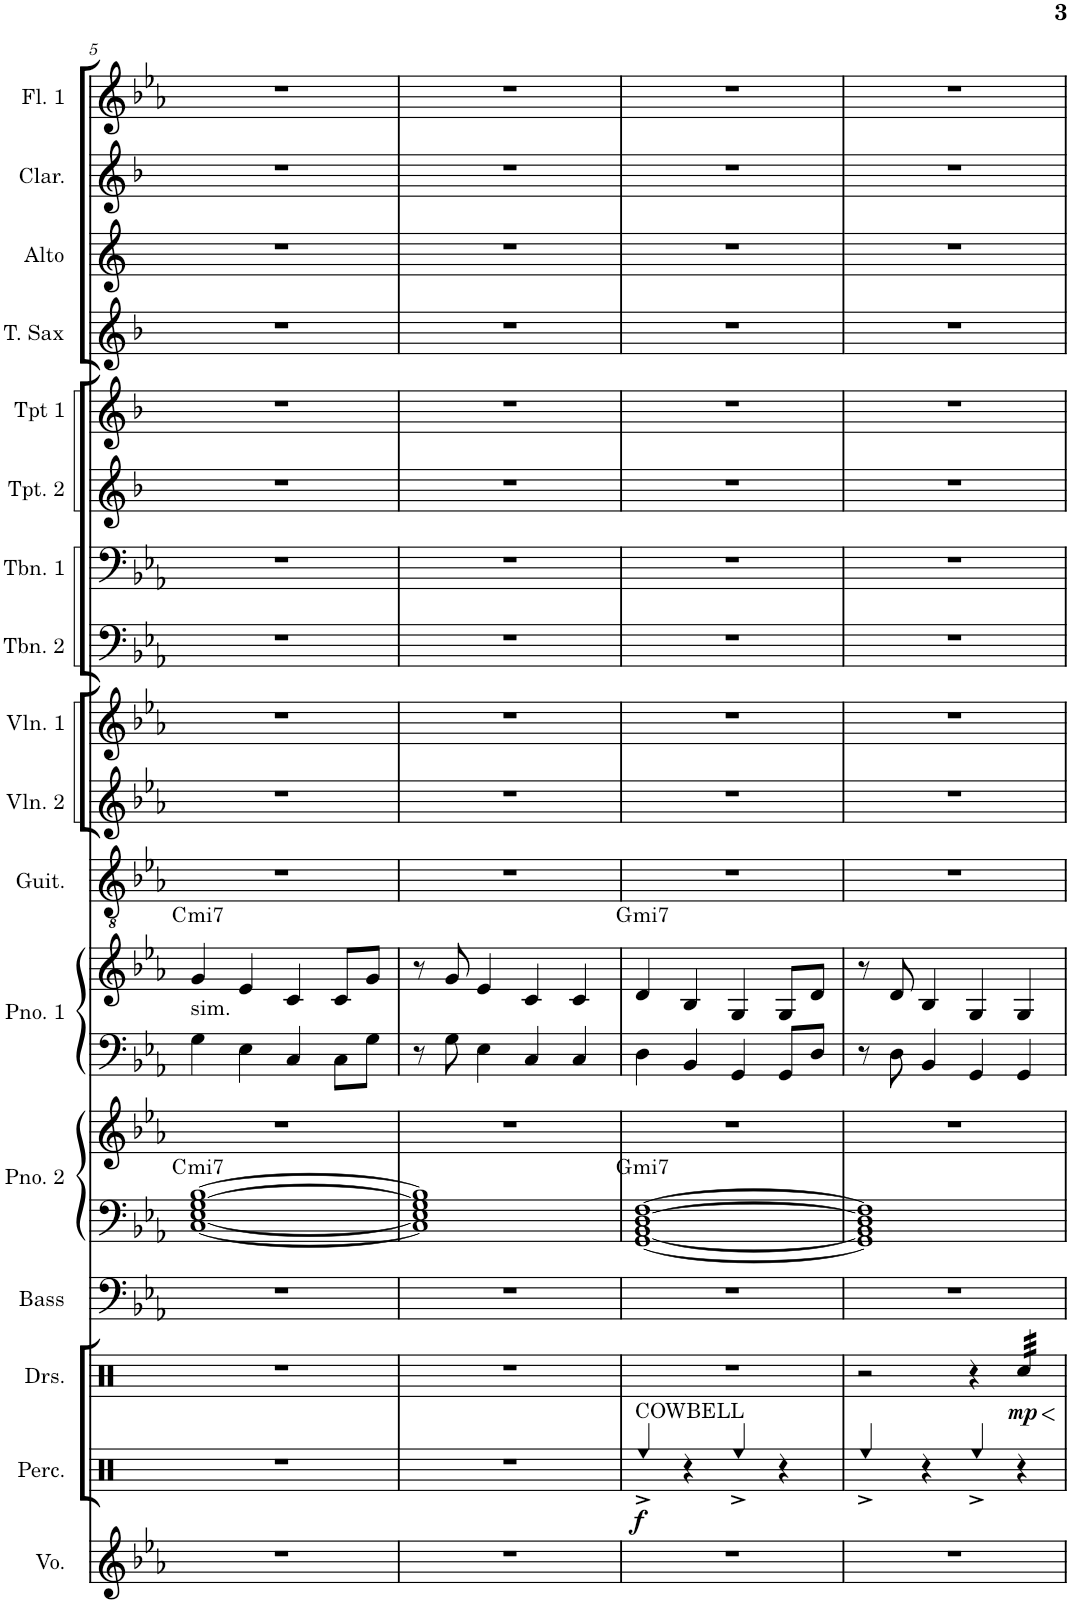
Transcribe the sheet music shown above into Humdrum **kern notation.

**kern	**kern	**dynam	**kern	**dynam	**kern	**kern	**kern	**harte	**kern	**kern	**harte	**kern	**kern	**kern	**kern	**kern	**kern	**kern	**kern	**kern	**kern	**kern
*part17	*part16	*part16	*part15	*part15	*part14	*part13	*part13	*part13	*part12	*part12	*part12	*part11	*part10	*part9	*part8	*part7	*part6	*part5	*part4	*part3	*part2	*part1
*staff19	*staff18	*staff18	*staff17	*staff17	*staff16	*staff15	*staff14	*	*staff13	*staff12	*	*staff11	*staff10	*staff9	*staff8	*staff7	*staff6	*staff5	*staff4	*staff3	*staff2	*staff1
*I"Voice	*I"Percussion	*	*I"Drumset	*	*I"Bass	*I"Piano 2	*	*	*I"Piano 1	*	*	*I"Guitar	*I"Violin 2	*I"Violin 1	*I"Trombone 2	*I"Trombone 1	*I"Trumpet 2	*I"Trumpet 1	*I"Tenor Sax	*I"Alto Sax (Doubles Flute)	*I"Clarinet	*I"Flute
*I'Vo.	*I'Perc.	*	*I'Drs.	*	*I'Bass	*I'Pno. 2	*	*	*I'Pno. 1	*	*	*I'Guit.	*I'Vln. 2	*I'Vln. 1	*I'Tbn. 2	*I'Tbn. 1	*I'Tpt. 2	*I'Tpt 1	*I'T. Sax	*I'Alto	*I'Clar.	*I'Fl. 1
!!LO:PB:g=z
*clefG2	*clefX	*	*clefX	*	*clefF4	*clefF4	*clefG2	*	*clefF4	*clefG2	*	*clefGv2	*clefG2	*clefG2	*clefF4	*clefF4	*clefG2	*clefG2	*clefG2	*clefG2	*clefG2	*clefG2
*	*	*	*	*	*Trd7c12	*	*	*	*	*	*	*	*	*	*	*	*Trd1c2	*Trd1c2	*Trd8c14	*Trd5c9	*Trd1c2	*
*k[b-e-a-]	*k[]	*	*k[]	*	*k[b-e-a-]	*k[b-e-a-]	*k[b-e-a-]	*	*k[b-e-a-]	*k[b-e-a-]	*	*k[b-e-a-]	*k[b-e-a-]	*k[b-e-a-]	*k[b-e-a-]	*k[b-e-a-]	*k[b-]	*k[b-]	*k[b-]	*k[]	*k[b-]	*k[b-e-a-]
*M2/2	*M2/2	*	*M2/2	*	*M2/2	*M2/2	*M2/2	*	*M2/2	*M2/2	*	*M2/2	*M2/2	*M2/2	*M2/2	*M2/2	*M2/2	*M2/2	*M2/2	*M2/2	*M2/2	*M2/2
*met(c|)	*met(c|)	*	*met(c|)	*	*met(c|)	*met(c|)	*met(c|)	*	*met(c|)	*met(c|)	*	*met(c|)	*met(c|)	*met(c|)	*met(c|)	*met(c|)	*met(c|)	*met(c|)	*met(c|)	*met(c|)	*met(c|)	*met(c|)
=5	=5	=5	=5	=5	=5	=5	=5	=5	=5	=5	=5	=5	=5	=5	=5	=5	=5	=5	=5	=5	=5	=5
!	!	!	!	!	!	!	!	!LO:H:kt=mi7	!	!LO:TX:b:t=sim.	!LO:H:kt=mi7	!	!	!	!	!	!	!	!	!	!	!
1r	1r	.	1r	.	1r	[1C [1E- [1G [1B-	1r	C:min7	4G\	4g/	C:min7	1r	1r	1r	1r	1r	1r	1r	1r	1r	1r	1r
.	.	.	.	.	.	.	.	.	4E-\	4e-/	.	.	.	.	.	.	.	.	.	.	.	.
.	.	.	.	.	.	.	.	.	4C/	4c/	.	.	.	.	.	.	.	.	.	.	.	.
.	.	.	.	.	.	.	.	.	8C\L	8c/L	.	.	.	.	.	.	.	.	.	.	.	.
.	.	.	.	.	.	.	.	.	8G\J	8g/J	.	.	.	.	.	.	.	.	.	.	.	.
=6	=6	=6	=6	=6	=6	=6	=6	=6	=6	=6	=6	=6	=6	=6	=6	=6	=6	=6	=6	=6	=6	=6
1r	1r	.	1r	.	1r	1C] 1E-] 1G] 1B-]	1r	.	8r	8r	.	1r	1r	1r	1r	1r	1r	1r	1r	1r	1r	1r
.	.	.	.	.	.	.	.	.	8G\	8g/	.	.	.	.	.	.	.	.	.	.	.	.
.	.	.	.	.	.	.	.	.	4E-\	4e-/	.	.	.	.	.	.	.	.	.	.	.	.
.	.	.	.	.	.	.	.	.	4C/	4c/	.	.	.	.	.	.	.	.	.	.	.	.
.	.	.	.	.	.	.	.	.	4C/	4c/	.	.	.	.	.	.	.	.	.	.	.	.
=7	=7	=7	=7	=7	=7	=7	=7	=7	=7	=7	=7	=7	=7	=7	=7	=7	=7	=7	=7	=7	=7	=7
!	!LO:TX:a:t=COWBELL	!	!	!	!	!	!	!	!	!	!	!	!	!	!	!	!	!	!	!	!	!
!	!	!LO:DY:b	!	!	!	!	!	!LO:H:kt=mi7	!	!	!LO:H:kt=mi7	!	!	!	!	!	!	!	!	!	!	!
1r	4Ree^/	f	1r	.	1r	[1GG [1BB- [1D [1F	1r	G:min7	4D\	4d/	G:min7	1r	1r	1r	1r	1r	1r	1r	1r	1r	1r	1r
.	4r	.	.	.	.	.	.	.	4BB-/	4B-/	.	.	.	.	.	.	.	.	.	.	.	.
.	4Ree^/	.	.	.	.	.	.	.	4GG/	4G/	.	.	.	.	.	.	.	.	.	.	.	.
.	4r	.	.	.	.	.	.	.	8GG/L	8G/L	.	.	.	.	.	.	.	.	.	.	.	.
.	.	.	.	.	.	.	.	.	8D/J	8d/J	.	.	.	.	.	.	.	.	.	.	.	.
=8	=8	=8	=8	=8	=8	=8	=8	=8	=8	=8	=8	=8	=8	=8	=8	=8	=8	=8	=8	=8	=8	=8
1r	4Ree^/	.	2r	.	1r	1GG] 1BB-] 1D] 1F]	1r	.	8r	8r	.	1r	1r	1r	1r	1r	1r	1r	1r	1r	1r	1r
.	.	.	.	.	.	.	.	.	8D\	8d/	.	.	.	.	.	.	.	.	.	.	.	.
.	4r	.	.	.	.	.	.	.	4BB-/	4B-/	.	.	.	.	.	.	.	.	.	.	.	.
.	4Ree^/	.	4r	.	.	.	.	.	4GG/	4G/	.	.	.	.	.	.	.	.	.	.	.	.
!	!	!	!	!LO:HP:b	!	!	!	!	!	!	!	!	!	!	!	!	!	!	!	!	!	!
!	!	!	!	!LO:DY:n=1:b	!	!	!	!	!	!	!	!	!	!	!	!	!	!	!	!	!	!
*	*	*	*tremolo	*	*	*	*	*	*	*	*	*	*	*	*	*	*	*	*	*	*	*
.	4r	.	32Rcc/LLL	< mp	.	.	.	.	4GG/	4G/	.	.	.	.	.	.	.	.	.	.	.	.
.	.	.	32Rcc/	.	.	.	.	.	.	.	.	.	.	.	.	.	.	.	.	.	.	.
.	.	.	32Rcc/	.	.	.	.	.	.	.	.	.	.	.	.	.	.	.	.	.	.	.
.	.	.	32Rcc/	.	.	.	.	.	.	.	.	.	.	.	.	.	.	.	.	.	.	.
.	.	.	32Rcc/	.	.	.	.	.	.	.	.	.	.	.	.	.	.	.	.	.	.	.
.	.	.	32Rcc/	.	.	.	.	.	.	.	.	.	.	.	.	.	.	.	.	.	.	.
.	.	.	32Rcc/	.	.	.	.	.	.	.	.	.	.	.	.	.	.	.	.	.	.	.
.	.	.	32Rcc/JJJ	.	.	.	.	.	.	.	.	.	.	.	.	.	.	.	.	.	.	.
*	*	*	*Xtremolo	*	*	*	*	*	*	*	*	*	*	*	*	*	*	*	*	*	*	*
.	.	.	.	[	.	.	.	.	.	.	.	.	.	.	.	.	.	.	.	.	.	.
=	=	=	=	=	=	=	=	=	=	=	=	=	=	=	=	=	=	=	=	=	=	=
*-	*-	*-	*-	*-	*-	*-	*-	*-	*-	*-	*-	*-	*-	*-	*-	*-	*-	*-	*-	*-	*-	*-
